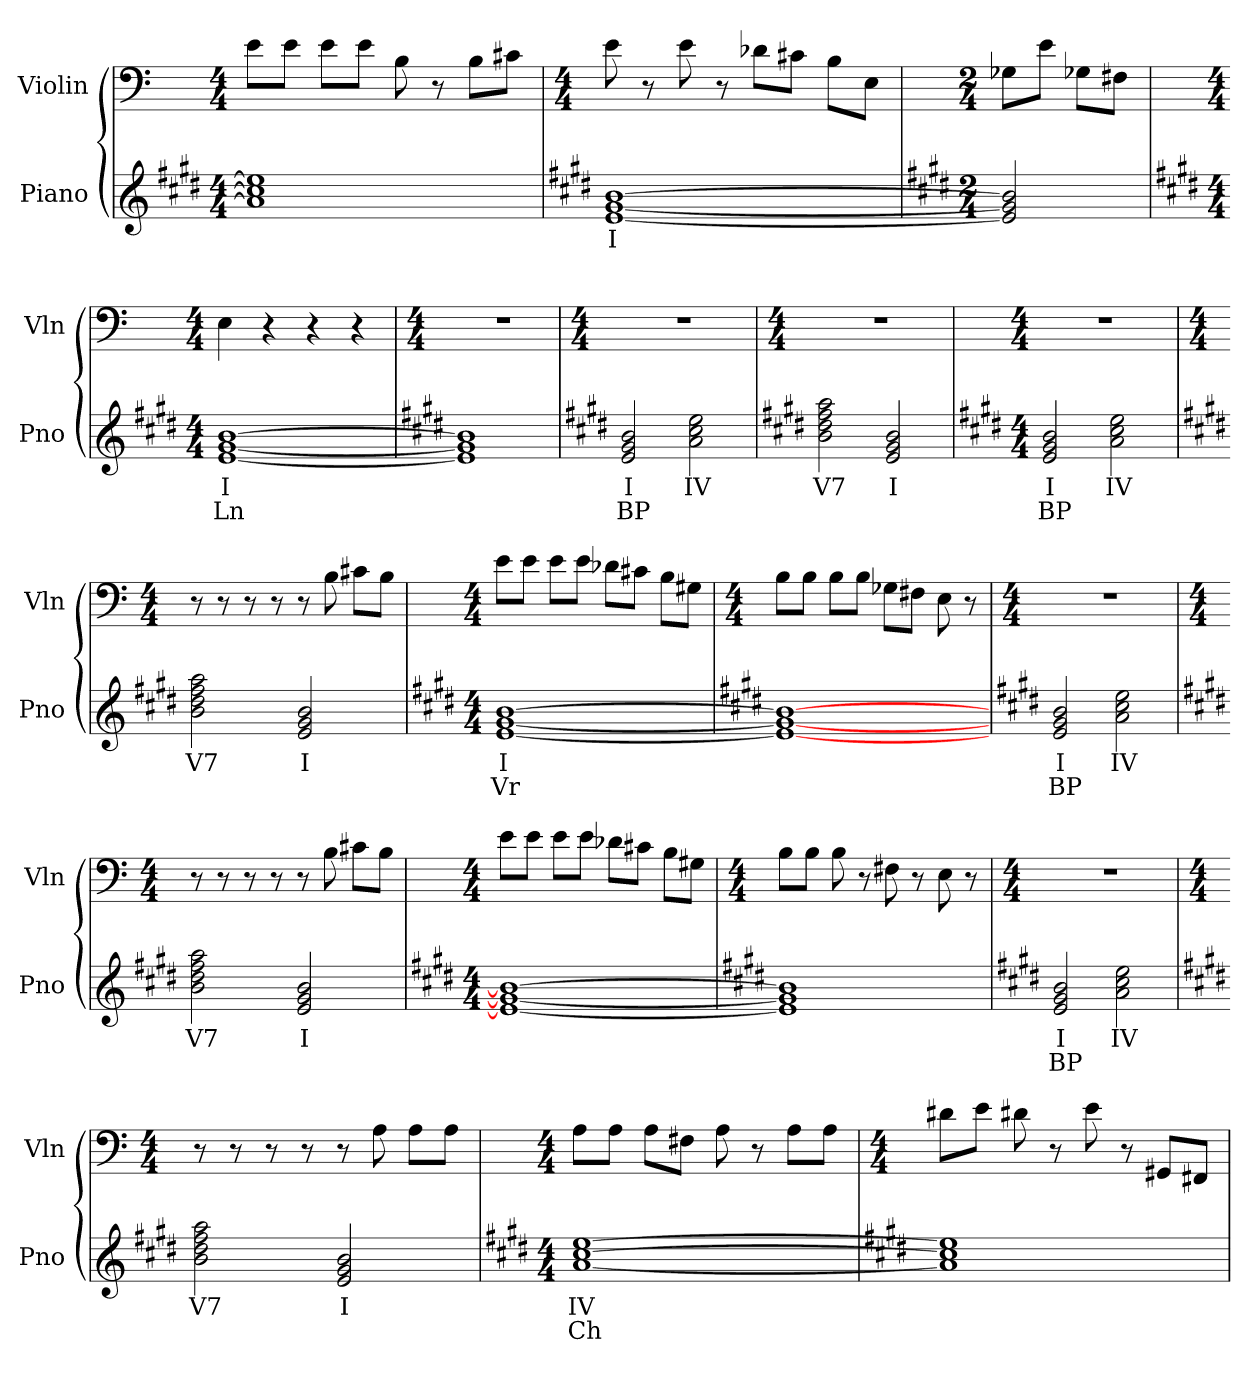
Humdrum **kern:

**kern	**text	**text	**kern
*part2	*part2	*part2	*part1
*staff2	*staff2	*staff2	*staff1
*I"Piano	*	*	*I"Violin
*I'Pno	*	*	*I'Vln
*k[f#c#g#d#]	*	*	*
*E:	*	*	*
*M4/4	*	*	*M4/4
=	=	=	=
1a] 1cc#] 1ee]	.	.	8eL
.	.	.	8eJ
.	.	.	8eL
.	.	.	8eJ
.	.	.	8B
.	.	.	8r
.	.	.	8BL
.	.	.	8c#XJ
=	=	=	=
*k[f#c#g#d#]	*	*	*
*E:	*	*	*
*	*	*	*M4/4
[1e [1g# [1b	I	.	8e
.	.	.	8r
.	.	.	8e
.	.	.	8r
.	.	.	8d-XL
.	.	.	8c#XJ
.	.	.	8BL
.	.	.	8EJ
=	=	=	=
*k[f#c#g#d#]	*	*	*
*E:	*	*	*
*M2/4	*	*	*M2/4
2e] 2g#] 2b]	.	.	8G-XL
.	.	.	8eJ
.	.	.	8G-XL
.	.	.	8F#XJ
=	=	=	=
*k[f#c#g#d#]	*	*	*
*E:	*	*	*
*M4/4	*	*	*M4/4
[1e [1g# [1b	I	Ln	4E
.	.	.	4r
.	.	.	4r
.	.	.	4r
=	=	=	=
*k[f#c#g#d#]	*	*	*
*E:	*	*	*
*	*	*	*M4/4
1e] 1g#] 1b]	.	.	1r
=	=	=	=
*k[f#c#g#d#]	*	*	*
*E:	*	*	*
*	*	*	*M4/4
2e 2g# 2b	I	BP	1r
2a 2cc# 2ee	IV	.	.
=	=	=	=
*k[f#c#g#d#]	*	*	*
*E:	*	*	*
*	*	*	*M4/4
2b 2dd# 2ff# 2aa	V7	.	1r
2e 2g# 2b	I	.	.
=	=	=	=
*k[f#c#g#d#]	*	*	*
*E:	*	*	*
*M4/4	*	*	*M4/4
2e 2g# 2b	I	BP	1r
2a 2cc# 2ee	IV	.	.
=	=	=	=
*k[f#c#g#d#]	*	*	*
*E:	*	*	*
*	*	*	*M4/4
2b 2dd# 2ff# 2aa	V7	.	8r
.	.	.	8r
.	.	.	8r
.	.	.	8r
2e 2g# 2b	I	.	8r
.	.	.	8B
.	.	.	8c#XL
.	.	.	8BJ
=	=	=	=
*k[f#c#g#d#]	*	*	*
*E:	*	*	*
*M4/4	*	*	*M4/4
[1e [1g# [1b	I	Vr	8eL
.	.	.	8eJ
.	.	.	8eL
.	.	.	8eJ
.	.	.	8d-XL
.	.	.	8c#XJ
.	.	.	8BL
.	.	.	8G#XJ
=	=	=	=
*k[f#c#g#d#]	*	*	*
*E:	*	*	*
*	*	*	*M4/4
1e_ 1g#_ 1b_	.	.	8BL
.	.	.	8BJ
.	.	.	8BL
.	.	.	8BJ
.	.	.	8G-XL
.	.	.	8F#XJ
.	.	.	8E
.	.	.	8r
=	=	=	=
*k[f#c#g#d#]	*	*	*
*E:	*	*	*
*	*	*	*M4/4
2e 2g# 2b	I	BP	1r
2a 2cc# 2ee	IV	.	.
=	=	=	=
*k[f#c#g#d#]	*	*	*
*E:	*	*	*
*	*	*	*M4/4
2b 2dd# 2ff# 2aa	V7	.	8r
.	.	.	8r
.	.	.	8r
.	.	.	8r
2e 2g# 2b	I	.	8r
.	.	.	8B
.	.	.	8c#XL
.	.	.	8BJ
=	=	=	=
*k[f#c#g#d#]	*	*	*
*E:	*	*	*
*M4/4	*	*	*M4/4
1e_ 1g#_ 1b_	.	.	8eL
.	.	.	8eJ
.	.	.	8eL
.	.	.	8eJ
.	.	.	8d-XL
.	.	.	8c#XJ
.	.	.	8BL
.	.	.	8G#XJ
=	=	=	=
*k[f#c#g#d#]	*	*	*
*E:	*	*	*
*	*	*	*M4/4
1e] 1g#] 1b]	.	.	8BL
.	.	.	8BJ
.	.	.	8B
.	.	.	8r
.	.	.	8F#X
.	.	.	8r
.	.	.	8E
.	.	.	8r
=	=	=	=
*k[f#c#g#d#]	*	*	*
*E:	*	*	*
*	*	*	*M4/4
2e 2g# 2b	I	BP	1r
2a 2cc# 2ee	IV	.	.
=	=	=	=
*k[f#c#g#d#]	*	*	*
*E:	*	*	*
*	*	*	*M4/4
2b 2dd# 2ff# 2aa	V7	.	8r
.	.	.	8r
.	.	.	8r
.	.	.	8r
2e 2g# 2b	I	.	8r
.	.	.	8A
.	.	.	8AL
.	.	.	8AJ
=	=	=	=
*k[f#c#g#d#]	*	*	*
*E:	*	*	*
*M4/4	*	*	*M4/4
[1a [1cc# [1ee	IV	Ch	8AL
.	.	.	8AJ
.	.	.	8AL
.	.	.	8F#XJ
.	.	.	8A
.	.	.	8r
.	.	.	8AL
.	.	.	8AJ
=	=	=	=
*k[f#c#g#d#]	*	*	*
*E:	*	*	*
*	*	*	*M4/4
1a] 1cc#] 1ee]	.	.	8d#XL
.	.	.	8eJ
.	.	.	8d#X
.	.	.	8r
.	.	.	8e
.	.	.	8r
.	.	.	8GG#XL
.	.	.	8FF#XJ
=	=	=	=
*-	*-	*-	*-
